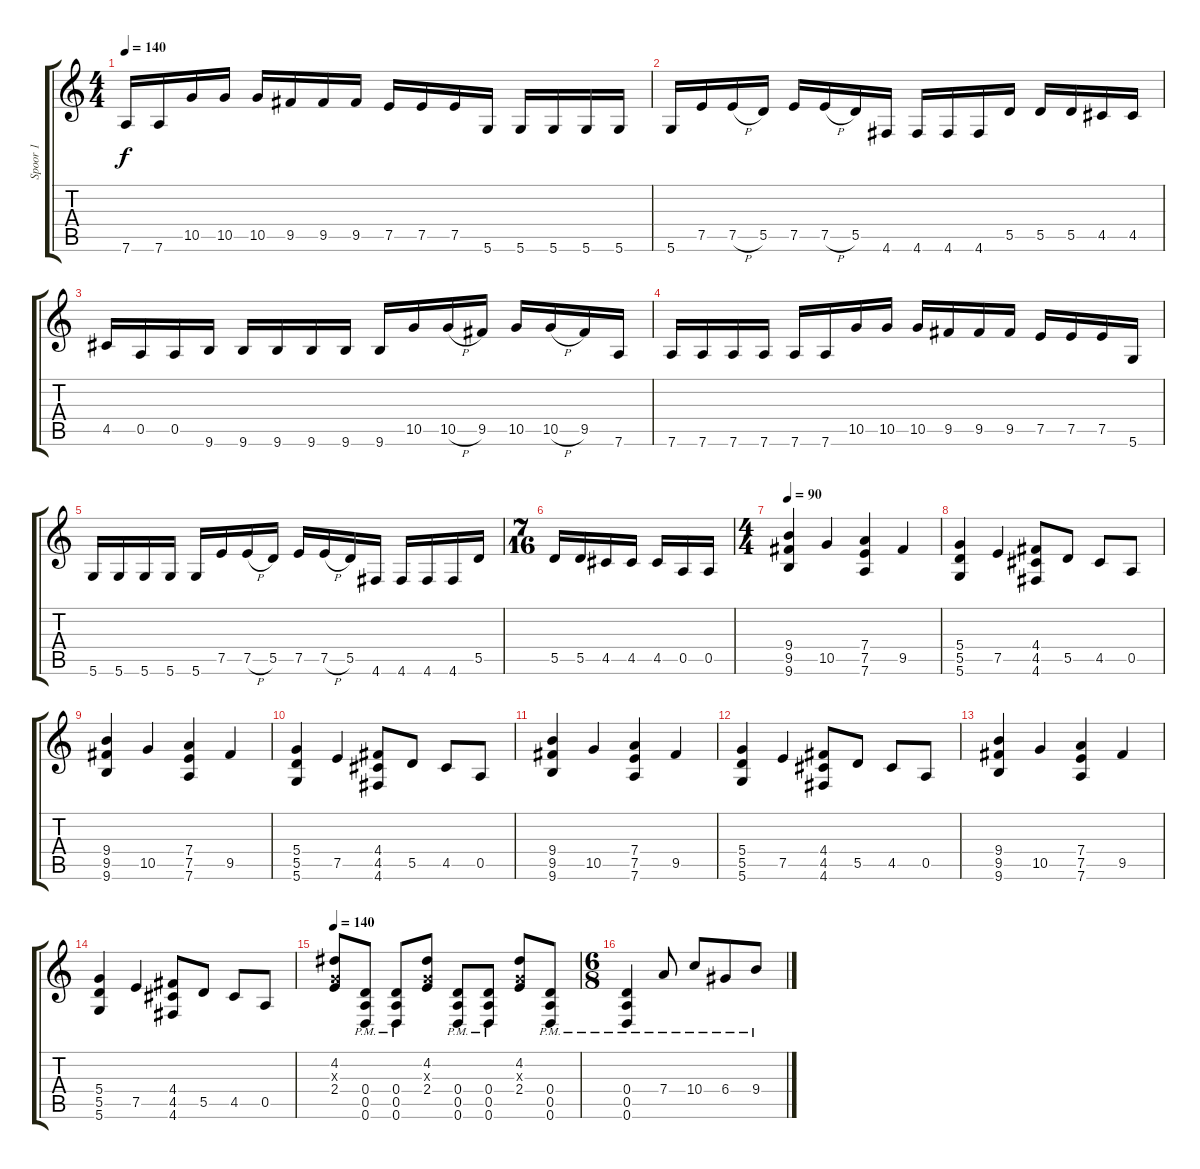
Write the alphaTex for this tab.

\track ("Spoor 1" "Spoor 1") {instrument distortionguitar}
\staff {score tabs}
\tuning (E4 B3 G3 D3 A2 D2) {hide}
\ts (4 4)
\tempo 140
\clef g2
\ks c
7.6.16{dy f} 7.6.16 10.5.16 10.5.16 10.5.16 9.5.16 9.5.16 9.5.16 7.5.16 7.5.16 7.5.16 5.6.16 5.6.16 5.6.16 5.6.16 5.6.16 |
5.6.16 7.5.16 7.5{h}.16 5.5.16 7.5.16 7.5{h}.16 5.5.16 4.6.16 4.6.16 4.6.16 4.6.16 5.5.16 5.5.16 5.5.16 4.5.16 4.5.16 |
4.5.16 0.5.16 0.5.16 9.6.16 9.6.16 9.6.16 9.6.16 9.6.16 9.6.16 10.5.16 10.5{h}.16 9.5.16 10.5.16 10.5{h}.16 9.5.16 7.6.16 |
7.6.16 7.6.16 7.6.16 7.6.16 7.6.16 7.6.16 10.5.16 10.5.16 10.5.16 9.5.16 9.5.16 9.5.16 7.5.16 7.5.16 7.5.16 5.6.16 |
5.6.16 5.6.16 5.6.16 5.6.16 5.6.16 7.5.16 7.5{h}.16 5.5.16 7.5.16 7.5{h}.16 5.5.16 4.6.16 4.6.16 4.6.16 4.6.16 5.5.16 |
\ts (7 16)
5.5.16 5.5.16 4.5.16 4.5.16 4.5.16 0.5.16 0.5.16 |
\ts (4 4)
\tempo 90
(9.4 9.5 9.6).4 10.5.4 (7.4 7.5 7.6).4 9.5.4 |
(5.4 5.5 5.6).4 7.5.4 (4.4 4.5 4.6).8 5.5.8 4.5.8 0.5.8 |
(9.4 9.5 9.6).4 10.5.4 (7.4 7.5 7.6).4 9.5.4 |
(5.4 5.5 5.6).4 7.5.4 (4.4 4.5 4.6).8 5.5.8 4.5.8 0.5.8 |
(9.4 9.5 9.6).4 10.5.4 (7.4 7.5 7.6).4 9.5.4 |
(5.4 5.5 5.6).4 7.5.4 (4.4 4.5 4.6).8 5.5.8 4.5.8 0.5.8 |
(9.4 9.5 9.6).4 10.5.4 (7.4 7.5 7.6).4 9.5.4 |
(5.4 5.5 5.6).4 7.5.4 (4.4 4.5 4.6).8 5.5.8 4.5.8 0.5.8 |
\tempo 140
(4.2 0.3{x} 2.4).8 (0.4{pm} 0.5{pm} 0.6{pm}).8 (0.4{pm} 0.5{pm} 0.6{pm}).8 (4.2 0.3{x} 2.4).8 (0.4{pm} 0.5{pm} 0.6{pm}).8 (0.4{pm} 0.5{pm} 0.6{pm}).8 (4.2 0.3{x} 2.4).8 (0.4{pm} 0.5{pm} 0.6{pm}).8 |
\ts (6 8)
(0.4{pm} 0.5{pm} 0.6{pm}).4 7.4{pm}.8 10.4{pm}.8 6.4{pm}.8 9.4{pm}.8
